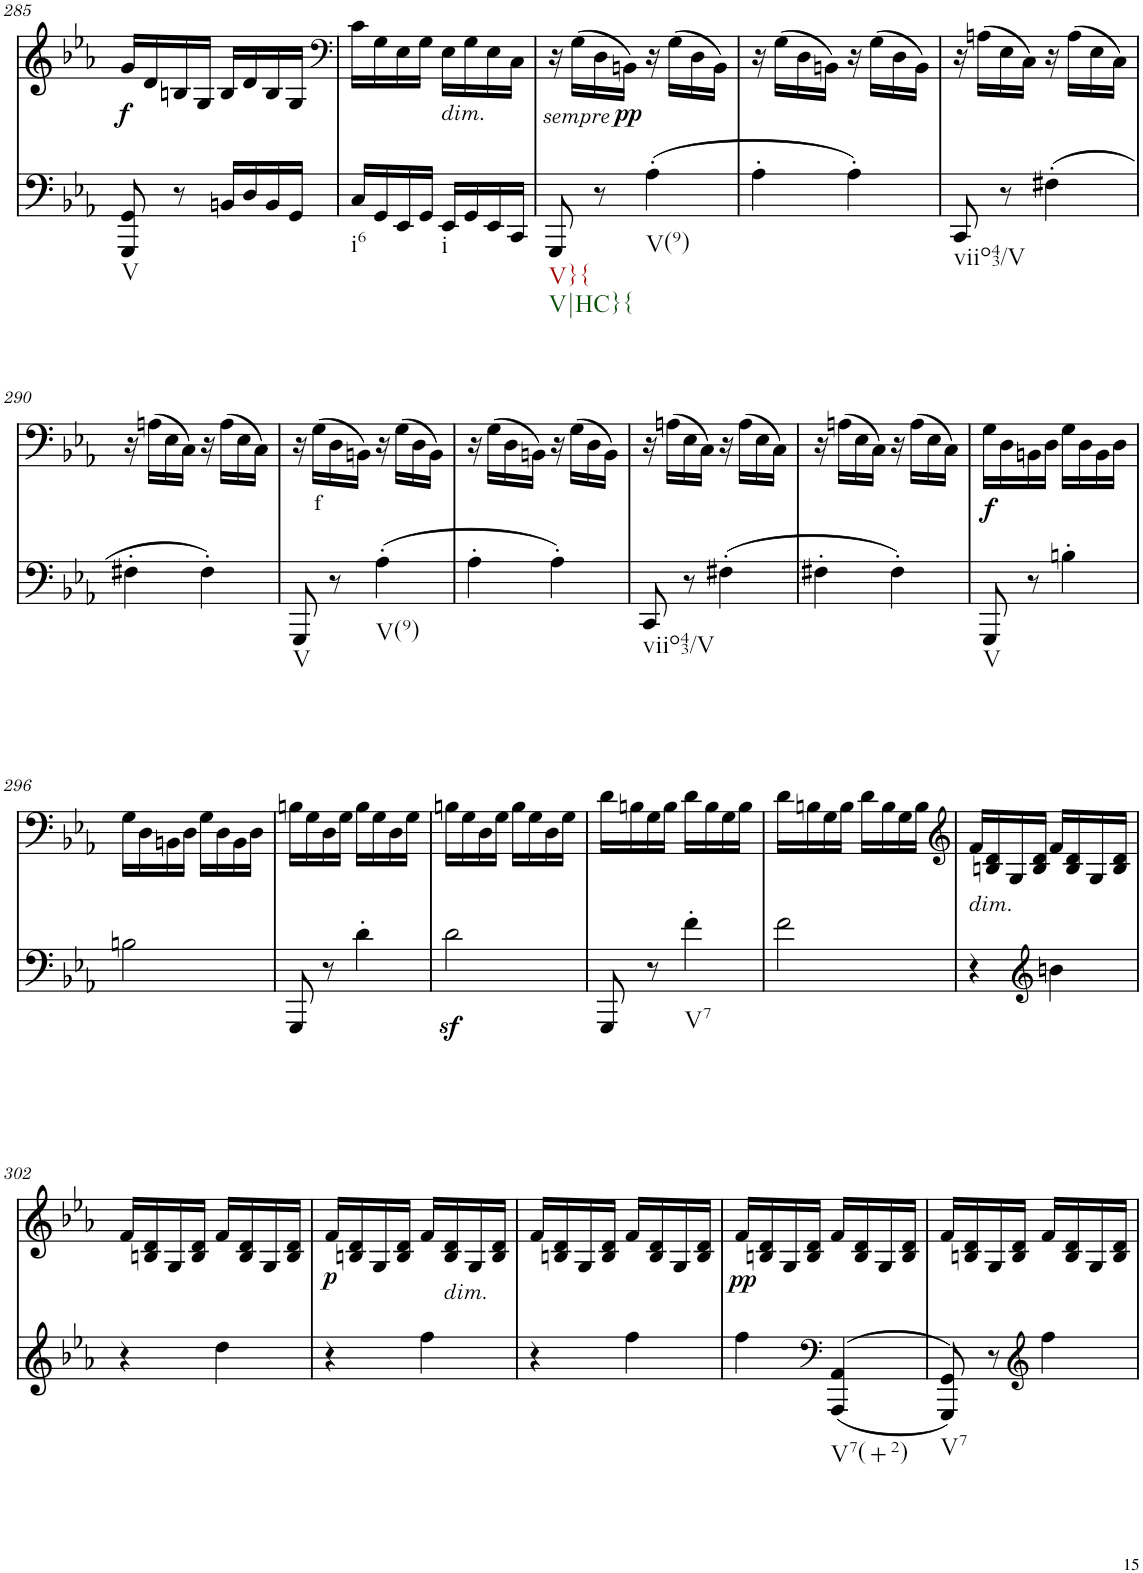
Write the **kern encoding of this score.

**kern	**dynam	**kern	**text	**dynam
*part2	*part2	*part1	*part1	*part1
*staff2	*staff2	*staff1	*staff1	*staff1
*I"piano	*	*I"piano	*	*
*I'Pno	*	*I'Pno	*	*
!!LO:PB:g=z
*clefF4	*	*clefG2	*	*
*k[b-e-a-]	*	*k[b-e-a-]	*	*
*c:	*	*c:	*	*
*M2/4	*	*M2/4	*	*
=285	=285	=285	=285	=285
!LO:TX:b:t=V	!	!	!	!
!	!	!	!LO:LY:b	!LO:DY:b
8GGG/ 8GG/	.	16g/LL	f	f
.	.	16d/	.	.
8r	.	16Bn/	.	.
.	.	16G/JJ	.	.
16BBn/LL	.	16B/LL	.	.
16D/	.	16d/	.	.
16BB/	.	16B/	.	.
16GG/JJ	.	16G/JJ	.	.
=286	=286	=286	=286	=286
*	*	*clefF4	*	*
!LO:TX:b:t=i6	!	!	!	!
!	!	!	!LO:LY:b	!
16C/LL	.	16c\LL	>	.
16GG/	.	16G\	.	.
16EE-/	.	16E-\	.	.
16GG/JJ	.	16G\JJ	.	.
!	!	!LO:TX:b:i:t=dim.	!	!
!LO:TX:b:t=i	!	!	!	!
16EE-/LL	.	16E-\LL	.	.
16GG/	.	16G\	.	.
16EE-/	.	16E-\	.	.
16CC/JJ	.	16C\JJ	.	.
=287	=287	=287	=287	=287
!LO:TX:b:t=V}{	!	!	!	!
!LO:TX:b:t=V|HC}{	!	!	!	!
8GGG/	.	16r	.	.
!	!	!	!LO:LY:b	!LO:DY:b
.	.	(16G\LL	pp	other-dynamics
8r	.	16D\	.	.
!	!	!	!	!LO:DY:b
.	.	16BBn\JJ)	.	pp
!LO:TX:b:t=V(9)	!	!	!	!
(4A-'\	.	16r	.	.
.	.	(16G\LL	.	.
.	.	16D\	.	.
.	.	16BB\JJ)	.	.
=288	=288	=288	=288	=288
4A-'\	.	16r	.	.
.	.	(16G\LL	.	.
.	.	16D\	.	.
.	.	16BBn\JJ)	.	.
4A-'\)	.	16r	.	.
.	.	(16G\LL	.	.
.	.	16D\	.	.
.	.	16BB\JJ)	.	.
=289	=289	=289	=289	=289
!LO:TX:b:t=viio43/V	!	!	!	!
8CC/	.	16r	.	.
.	.	(16An\LL	.	.
8r	.	16E-\	.	.
.	.	16C\JJ)	.	.
(4F#X'\	.	16r	.	.
.	.	(16A\LL	.	.
.	.	16E-\	.	.
.	.	16C\JJ)	.	.
!!LO:LB:g=z
=290	=290	=290	=290	=290
4F#X'\	.	16r	.	.
.	.	(16An\LL	.	.
.	.	16E-\	.	.
.	.	16C\JJ)	.	.
4F#'\)	.	16r	.	.
.	.	(16A\LL	.	.
.	.	16E-\	.	.
.	.	16C\JJ)	.	.
=291	=291	=291	=291	=291
!LO:TX:b:t=V	!	!	!	!
8GGG/	.	16r	.	.
!	!	!	!LO:LY:b	!
.	.	(16G\LL	f	.
8r	.	16D\	.	.
.	.	16BBn\JJ)	.	.
!LO:TX:b:t=V(9)	!	!	!	!
(4A-'\	.	16r	.	.
.	.	(16G\LL	.	.
.	.	16D\	.	.
.	.	16BB\JJ)	.	.
=292	=292	=292	=292	=292
4A-'\	.	16r	.	.
.	.	(16G\LL	.	.
.	.	16D\	.	.
.	.	16BBn\JJ)	.	.
4A-'\)	.	16r	.	.
.	.	(16G\LL	.	.
.	.	16D\	.	.
.	.	16BB\JJ)	.	.
=293	=293	=293	=293	=293
!LO:TX:b:t=viio43/V	!	!	!	!
8CC/	.	16r	.	.
.	.	(16An\LL	.	.
8r	.	16E-\	.	.
.	.	16C\JJ)	.	.
(4F#X'\	.	16r	.	.
.	.	(16A\LL	.	.
.	.	16E-\	.	.
.	.	16C\JJ)	.	.
=294	=294	=294	=294	=294
4F#X'\	.	16r	.	.
.	.	(16An\LL	.	.
.	.	16E-\	.	.
.	.	16C\JJ)	.	.
4F#'\)	.	16r	.	.
.	.	(16A\LL	.	.
.	.	16E-\	.	.
.	.	16C\JJ)	.	.
=295	=295	=295	=295	=295
!LO:TX:b:t=V	!	!	!	!
!	!LO:DY:a	!	!LO:LY:b	!
8GGG/	f	16G\LL	f	.
.	.	16D\	.	.
8r	.	16BBn\	.	.
.	.	16D\JJ	.	.
4Bn'\	.	16G\LL	.	.
.	.	16D\	.	.
.	.	16BB\	.	.
.	.	16D\JJ	.	.
!!LO:LB:g=z
=296	=296	=296	=296	=296
2Bn\	.	16G\LL	.	.
.	.	16D\	.	.
.	.	16BBn\	.	.
.	.	16D\JJ	.	.
.	.	16G\LL	.	.
.	.	16D\	.	.
.	.	16BB\	.	.
.	.	16D\JJ	.	.
=297	=297	=297	=297	=297
8GGG/	.	16Bn\LL	.	.
.	.	16G\	.	.
8r	.	16D\	.	.
.	.	16G\JJ	.	.
4d'\	.	16B\LL	.	.
.	.	16G\	.	.
.	.	16D\	.	.
.	.	16G\JJ	.	.
=298	=298	=298	=298	=298
2dz<\	.	16Bn\LL	.	.
.	.	16G\	.	.
.	.	16D\	.	.
.	.	16G\JJ	.	.
.	.	16B\LL	.	.
.	.	16G\	.	.
.	.	16D\	.	.
.	.	16G\JJ	.	.
=299	=299	=299	=299	=299
8GGG/	.	16d\LL	.	.
.	.	16Bn\	.	.
8r	.	16G\	.	.
.	.	16B\JJ	.	.
!LO:TX:b:t=V7	!	!	!	!
4f'\	.	16d\LL	.	.
.	.	16B\	.	.
.	.	16G\	.	.
.	.	16B\JJ	.	.
=300	=300	=300	=300	=300
2f\	.	16d\LL	.	.
.	.	16Bn\	.	.
.	.	16G\	.	.
.	.	16B\JJ	.	.
.	.	16d\LL	.	.
.	.	16B\	.	.
.	.	16G\	.	.
.	.	16B\JJ	.	.
=301	=301	=301	=301	=301
*	*	*clefG2	*	*
!	!	!LO:TX:b:i:t=dim.	!	!
!	!	!	!LO:LY:b	!
4r	.	16f/LL	>	.
.	.	16Bn/ 16d/	.	.
.	.	16G/	.	.
.	.	16B/ 16d/JJ	.	.
*clefG2	*	*	*	*
4bn\	.	16f/LL	.	.
.	.	16B/ 16d/	.	.
.	.	16G/	.	.
.	.	16B/ 16d/JJ	.	.
!!LO:LB:g=z
=302	=302	=302	=302	=302
4r	.	16f/LL	.	.
.	.	16Bn/ 16d/	.	.
.	.	16G/	.	.
.	.	16B/ 16d/JJ	.	.
4dd\	.	16f/LL	.	.
.	.	16B/ 16d/	.	.
.	.	16G/	.	.
.	.	16B/ 16d/JJ	.	.
=303	=303	=303	=303	=303
!	!	!	!LO:LY:b	!LO:DY:b
4r	.	16f/LL	p	p
.	.	16Bn/ 16d/	.	.
.	.	16G/	.	.
.	.	16B/ 16d/JJ	.	.
4ff\	.	16f/LL	.	.
!	!	!LO:TX:b:i:t=dim.	!	!
.	.	16B/ 16d/	.	.
.	.	16G/	.	.
.	.	16B/ 16d/JJ	.	.
=304	=304	=304	=304	=304
!	!	!	!LO:LY:b	!
4r	.	16f/LL	>	.
.	.	16Bn/ 16d/	.	.
.	.	16G/	.	.
.	.	16B/ 16d/JJ	.	.
4ff\	.	16f/LL	.	.
.	.	16B/ 16d/	.	.
.	.	16G/	.	.
.	.	16B/ 16d/JJ	.	.
=305	=305	=305	=305	=305
!	!	!	!LO:LY:b	!LO:DY:b
4ff\	.	16f/LL	pp	pp
.	.	16Bn/ 16d/	.	.
.	.	16G/	.	.
.	.	16B/ 16d/JJ	.	.
*clefF4	*	*	*	*
!LO:TX:b:t=V7(+2)	!	!	!	!
(>(4AAA-/ 4AA-/	.	16f/LL	.	.
.	.	16B/ 16d/	.	.
.	.	16G/	.	.
.	.	16B/ 16d/JJ	.	.
=306	=306	=306	=306	=306
!LO:TX:b:t=V7	!	!	!	!
8GGG/ 8GG/))	.	16f/LL	.	.
.	.	16Bn/ 16d/	.	.
8r	.	16G/	.	.
.	.	16B/ 16d/JJ	.	.
*clefG2	*	*	*	*
4ff\	.	16f/LL	.	.
.	.	16B/ 16d/	.	.
.	.	16G/	.	.
.	.	16B/ 16d/JJ	.	.
=	=	=	=	=
*-	*-	*-	*-	*-
